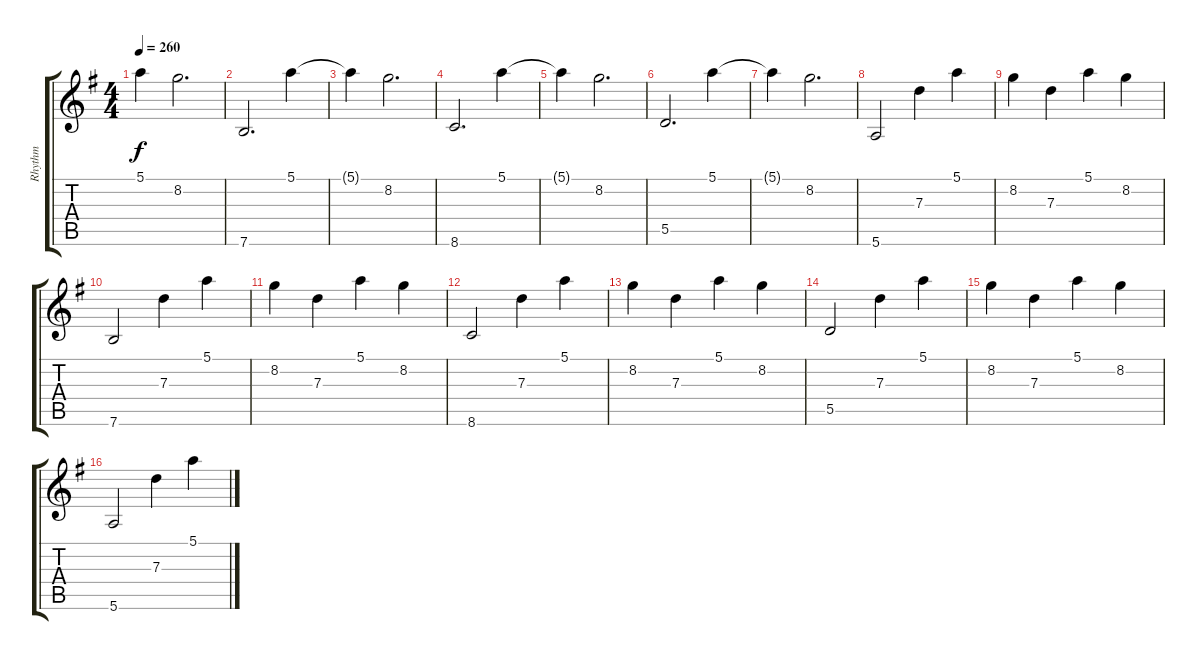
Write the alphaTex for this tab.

\track ("Rhythm" "Rhythm") {instrument overdrivenguitar}
\staff {score tabs}
\tuning (E4 B3 G3 D3 A2 E2) {hide}
\ts (4 4)
\tempo 260
\clef g2
\ks g
5.1{t}.4{dy f} 8.2.2{d} |
7.6.2{d} 5.1.4 |
5.1{t}.4 8.2.2{d} |
8.6.2{d} 5.1.4 |
5.1{t}.4 8.2.2{d} |
5.5.2{d} 5.1.4 |
5.1{t}.4 8.2.2{d} |
5.6.2 7.3.4 5.1.4 |
8.2.4 7.3.4 5.1.4 8.2.4 |
7.6.2 7.3.4 5.1.4 |
8.2.4 7.3.4 5.1.4 8.2.4 |
8.6.2 7.3.4 5.1.4 |
8.2.4 7.3.4 5.1.4 8.2.4 |
5.5.2 7.3.4 5.1.4 |
8.2.4 7.3.4 5.1.4 8.2.4 |
5.6.2 7.3.4 5.1.4
